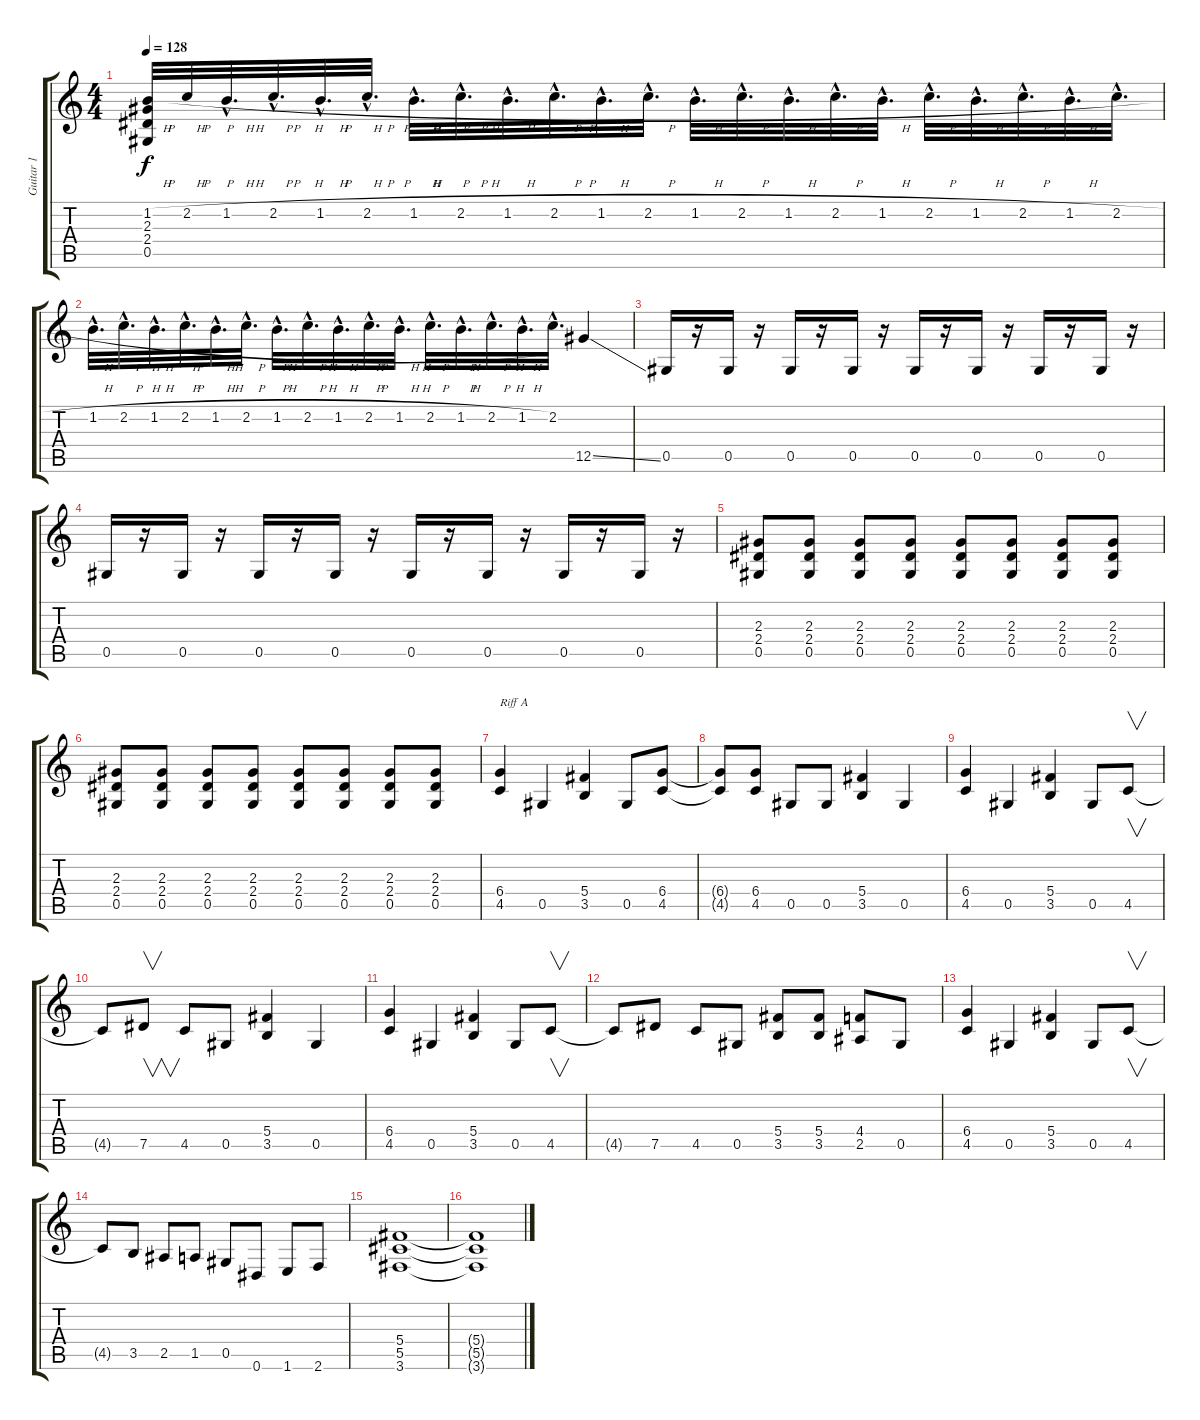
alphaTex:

\track ("Guitar 1" "Guitar 1") {instrument distortionguitar}
\staff {score tabs}
\tuning (Eb4 Bb3 Gb3 Db3 Ab2 Eb2) {hide}
\ts (4 4)
\tempo 128
\clef g2
\ks c
(1.2{h} 2.3 2.4 0.5).32{dy f} 2.2{h}.32 1.2{h hac}.32{d} 2.2{h hac}.32{d} 1.2{h hac}.32{d} 2.2{h hac}.32{d} 1.2{h hac}.32{d} 2.2{h hac}.32{d} 1.2{h hac}.32{d} 2.2{h hac}.32{d} 1.2{h hac}.32{d} 2.2{h hac}.32{d} 1.2{h hac}.32{d} 2.2{h hac}.32{d} 1.2{h hac}.32{d} 2.2{h hac}.32{d} 1.2{h hac}.32{d} 2.2{h hac}.32{d} 1.2{h hac}.32{d} 2.2{h hac}.32{d} 1.2{h hac}.32{d} 2.2{h hac}.32{d} |
1.2{h hac}.32{d} 2.2{h hac}.32{d} 1.2{h hac}.32{d} 2.2{h hac}.32{d} 1.2{h hac}.32{d} 2.2{h hac}.32{d} 1.2{h hac}.32{d} 2.2{h hac}.32{d} 1.2{h hac}.32{d} 2.2{h hac}.32{d} 1.2{h hac}.32{d} 2.2{h hac}.32{d} 1.2{h hac}.32{d} 2.2{h hac}.32{d} 1.2{h hac}.32{d} 2.2{hac}.32{d} 12.5{ss}.4 |
0.5.16 r.16 0.5.16 r.16 0.5.16 r.16 0.5.16 r.16 0.5.16 r.16 0.5.16 r.16 0.5.16 r.16 0.5.16 r.16 |
0.5.16 r.16 0.5.16 r.16 0.5.16 r.16 0.5.16 r.16 0.5.16 r.16 0.5.16 r.16 0.5.16 r.16 0.5.16 r.16 |
(2.3 2.4 0.5).8 (2.3 2.4 0.5).8 (2.3 2.4 0.5).8 (2.3 2.4 0.5).8 (2.3 2.4 0.5).8 (2.3 2.4 0.5).8 (2.3 2.4 0.5).8 (2.3 2.4 0.5).8 |
(2.3 2.4 0.5).8 (2.3 2.4 0.5).8 (2.3 2.4 0.5).8 (2.3 2.4 0.5).8 (2.3 2.4 0.5).8 (2.3 2.4 0.5).8 (2.3 2.4 0.5).8 (2.3 2.4 0.5).8 |
(6.4 4.5).4{txt "Riff A"} 0.5.4 (5.4 3.5).4 0.5.8 (6.4 4.5).8 |
(6.4{t} 4.5{t}).8 (6.4 4.5).8 0.5.8 0.5.8 (5.4 3.5).4 0.5.4 |
(6.4 4.5).4 0.5.4 (5.4 3.5).4 0.5.8 4.5.8{v} |
4.5{t}.8 7.5.8{v} 4.5.8 0.5.8 (5.4 3.5).4 0.5.4 |
(6.4 4.5).4 0.5.4 (5.4 3.5).4 0.5.8 4.5.8{v} |
4.5{t}.8 7.5.8 4.5.8 0.5.8 (5.4 3.5).8 (5.4 3.5).8 (4.4 2.5).8 0.5.8 |
(6.4 4.5).4 0.5.4 (5.4 3.5).4 0.5.8 4.5.8{v} |
4.5{t}.8 3.5.8 2.5.8 1.5.8 0.5.8 0.6.8 1.6.8 2.6.8 |
(5.4 5.5 3.6).1 |
(5.4{t} 5.5{t} 3.6{t}).1
